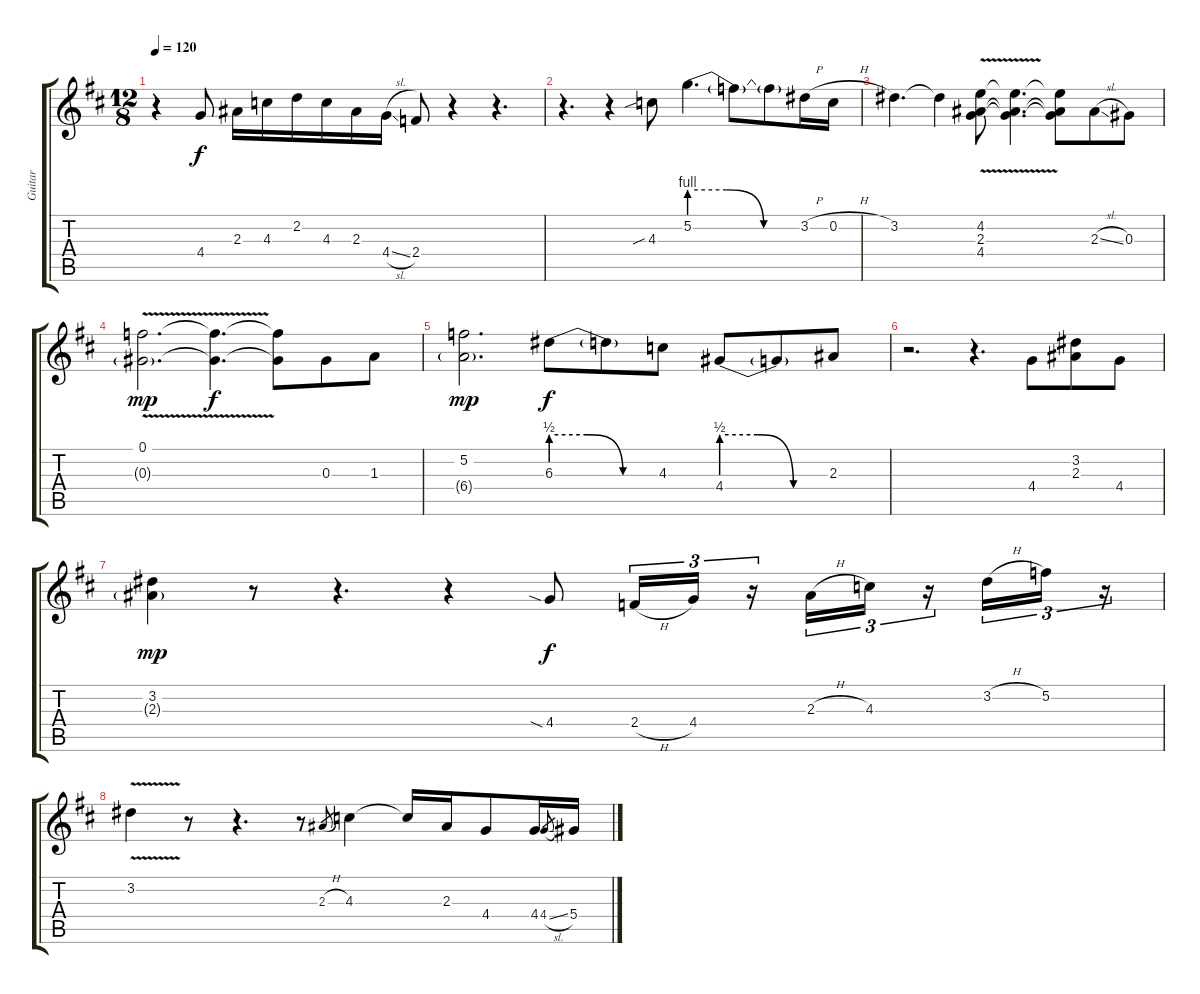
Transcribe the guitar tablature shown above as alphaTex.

\track ("Guitar " "Guitar ") {instrument distortionguitar}
\staff {score tabs}
\tuning (F4 C4 Ab3 Eb3 Bb2 F2) {hide}
\ts (12 8)
\tempo 120
\clef g2
\ks d
r.4{dy f} 4.4.8 2.3.16 4.3.16 2.2.16 4.3.16 2.3.16 4.4{sl}.16 2.4.8 r.4 r.4{d} |
r.4{d} r.4 4.3{sib}.8 5.2{be (custom 0 4 20 4 40 0 60 0)}.4{d} 5.2{t}.8 5.2{t}.8 3.2{h}.16 0.2{h}.16 |
3.2.4{d} 3.2{t}.4 (4.2{v} 2.3 4.4).8 (4.2{t} 2.3{t} 4.4{t}).4{d} (4.2{t} 2.3{t} 4.4{t}).8 2.3{sl}.8 0.3.8 |
(0.1{v} 0.3{g}).2{d dy mp} (0.1{t} 0.3{t}).4{d dy f} (0.1{t} 0.3{t}).8 0.3.8 1.3.8 |
(5.2 6.4{g}).2{d dy mp} 6.3{be (custom 0 2 20 2 40 0 60 0)}.8{dy f} 6.3{t}.8 4.3.8 4.4{be (custom 0 2 20 2 40 0 60 0)}.8 4.4{t}.8 2.3.8 |
r.2{d} r.4{d} 4.4.8 (3.2 2.3).8 4.4.8 |
(3.2 2.3{g}).4{dy mp} r.8 r.4{d} r.4 4.4{sia}.8{dy f} 2.4{h}.16{tu (3 2)} 4.4.16{tu (3 2)} r.16{tu (3 2)} 2.3{h}.16{tu (3 2)} 4.3.16{tu (3 2)} r.16{tu (3 2)} 3.2{h}.16{tu (3 2)} 5.2.16{tu (3 2)} r.16{tu (3 2)} |
3.2{v}.4 r.8 r.4{d} r.8 2.3{h}.8{gr} 4.3.4 4.3{t}.16 2.3.16 4.4.8 4.4.16 4.4{sl}.8{gr} 5.4{h}.16
